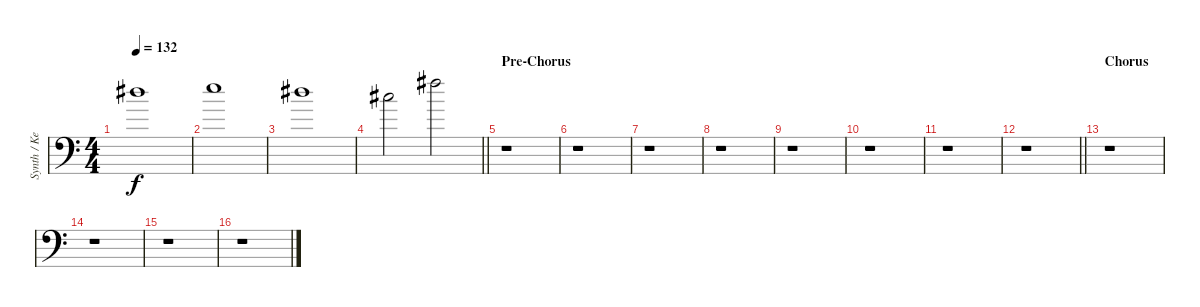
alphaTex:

\track ("Synth / Keyboard IV" "Synth / Ke") {instrument fx1rain}
\staff {score}
\tuning (Eb3 Bb2 Gb2 Db2 Ab1 Eb1) {hide}
\ts (4 4)
\tempo 132
\clef f4
\ks c
24.1.1{dy f} |
25.1.1 |
24.1.1 |
\barLineRight lightlight
27.2.2 27.1.2 |
\section ("" "Pre-Chorus")
r.1 |
r.1 |
r.1 |
r.1 |
r.1 |
r.1 |
r.1 |
\barLineRight lightlight
r.1 |
\section ("" "Chorus")
r.1 |
r.1 |
r.1 |
r.1
